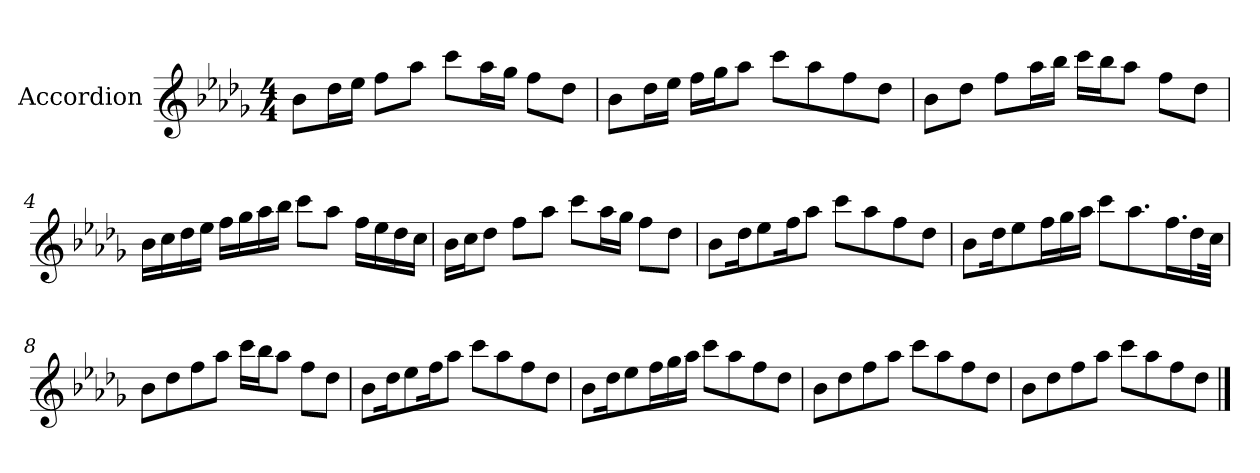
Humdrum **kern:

**kern
*part1
*staff1
*I"Accordion
*I'Acc.
*clefG2
*k[b-e-a-d-g-]
*M4/4
=1
8b-\L
16dd-\L
16ee-\JJ
8ff\L
!LO:TX:a:t=\n
8aa-\J
8ccc\L
16aa-\L
16gg-\JJ
8ff\L
8dd-\J
=2
8b-\L
!LO:TX:a:t=\n
16dd-\L
16ee-\JJ
16ff\LL
16gg-\J
8aa-\J
8ccc\L
8aa-\
8ff\
8dd-\J
=3
8b-\L
8dd-\J
8ff\L
!LO:TX:a:t=\n
16aa-\L
16bb-\JJ
16ccc\LL
16bb-\J
8aa-\J
8ff\L
8dd-\J
!!LO:LB:g=z
=4
16b-\LL
16cc\
16dd-\
16ee-\JJ
16ff\LL
16gg-\
!LO:TX:a:t=\n
16aa-\
16bb-\JJ
8ccc\L
8aa-\J
16ff\LL
16ee-\
16dd-\
16cc\JJ
=5
16b-\LL
16cc\J
8dd-\J
!LO:TX:a:t=\n
8ff\L
8aa-\J
8ccc\L
16aa-\L
16gg-\JJ
8ff\L
8dd-\J
=6
8b-\L
!LO:TX:a:t=\n
16dd-\K
8ee-\
16ff\K
8aa-\J
8ccc\L
8aa-\
8ff\
8dd-\J
!!LO:LB:g=z
=7
8b-\L
16dd-\K
8ee-\
16ff\L
!LO:TX:a:t=\n
16gg-\
16aa-\JJ
8ccc\L
8.aa-\
16.ff\L
16dd-\
32cc\JJk
=8
8b-\L
8dd-\
8ff\
8aa-\J
16ccc\LL
16bb-\J
!LO:TX:a:t=\n
8aa-\J
8ff\L
8dd-\J
=9
8b-\L
16dd-\K
!LO:TX:a:t=\n
8ee-\
16ff\K
8aa-\J
8ccc\L
8aa-\
8ff\
8dd-\J
!!LO:LB:g=z
=10
8b-\L
16dd-\K
8ee-\
!LO:TX:a:t=\n
16ff\L
!LO:TX:a:t=\n
16gg-\
16aa-\JJ
8ccc\L
8aa-\
8ff\
8dd-\J
=11
8b-\L
8dd-\
!LO:TX:a:t=\n
8ff\
8aa-\J
8ccc\L
8aa-\
8ff\
8dd-\J
=12
8b-\L
!LO:TX:a:t=\n
8dd-\
8ff\
8aa-\J
8ccc\L
8aa-\
8ff\
8dd-\J
==
*-
